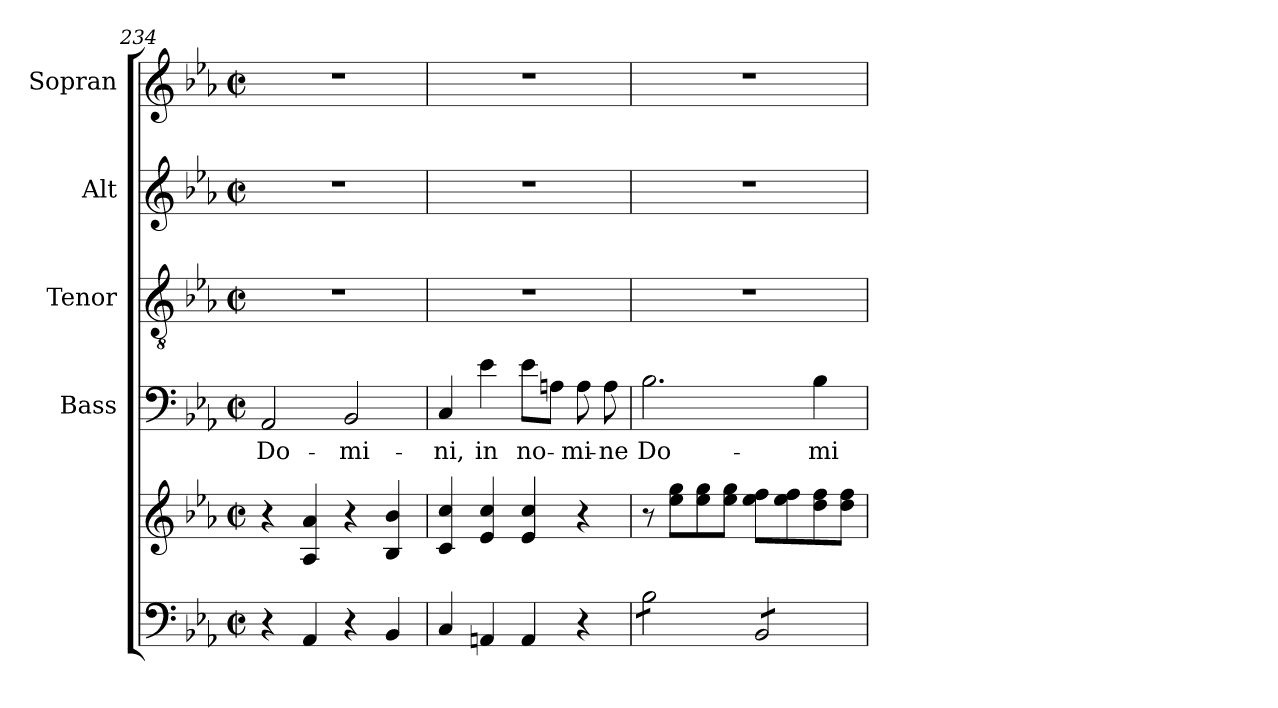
**kern	**kern	**kern	**text	**kern	**kern	**kern
*part5	*part5	*part4	*part4	*part3	*part2	*part1
*staff6	*staff5	*staff4	*staff4	*staff3	*staff2	*staff1
*	*	*I"Bass	*	*I"Tenor	*I"Alt	*I"Sopran
*	*	*I'B.	*	*I'T.	*I'A.	*I'S.
!!LO:PB:g=z
*clefF4	*clefG2	*clefF4	*	*clefGv2	*clefG2	*clefG2
*k[b-e-a-]	*k[b-e-a-]	*k[b-e-a-]	*	*k[b-e-a-]	*k[b-e-a-]	*k[b-e-a-]
*E-:	*E-:	*E-:	*	*E-:	*E-:	*E-:
*M2/2	*M2/2	*M2/2	*	*M2/2	*M2/2	*M2/2
*met(c|)	*met(c|)	*met(c|)	*	*met(c|)	*met(c|)	*met(c|)
=234	=234	=234	=234	=234	=234	=234
!	!	!	!LO:LY:b	!	!	!
4r	4r	2AA-/	Do-	1r	1r	1r
4AA-/	4A-/ 4a-/	.	.	.	.	.
!	!	!	!LO:LY:b	!	!	!
4r	4r	2BB-/	-mi-	.	.	.
4BB-/	4B-/ 4b-/	.	.	.	.	.
=235	=235	=235	=235	=235	=235	=235
!	!	!	!LO:LY:b	!	!	!
4C/	4c/ 4cc/	4C/	-ni,	1r	1r	1r
!	!	!	!LO:LY:b	!	!	!
4AAn/	4e-/ 4cc/	4e-\	in	.	.	.
!	!	!	!LO:LY:b	!	!	!
4AA/	4e-/ 4cc/	8e-\L	no-	.	.	.
.	.	8An\J	.	.	.	.
!	!	!	!LO:LY:b	!	!	!
4r	4r	8A\	-mi-	.	.	.
!	!	!	!LO:LY:b	!	!	!
.	.	8A\	-ne	.	.	.
=236	=236	=236	=236	=236	=236	=236
!	!	!	!LO:LY:b	!	!	!
*tremolo	*	*	*	*	*	*
8B-\L	8r	2.B-\	Do-	1r	1r	1r
8B-\	8ee-\ 8gg\L	.	.	.	.	.
8B-\	8ee-\ 8gg\	.	.	.	.	.
8B-\J	8ee-\ 8gg\J	.	.	.	.	.
8BB-/L	8ee-\ 8ff\L	.	.	.	.	.
8BB-/	8ee-\ 8ff\	.	.	.	.	.
!	!	!	!LO:LY:b	!	!	!
8BB-/	8dd\ 8ff\	4B-\	-mi-	.	.	.
8BB-/J	8dd\ 8ff\J	.	.	.	.	.
*Xtremolo	*	*	*	*	*	*
=	=	=	=	=	=	=
*-	*-	*-	*-	*-	*-	*-
